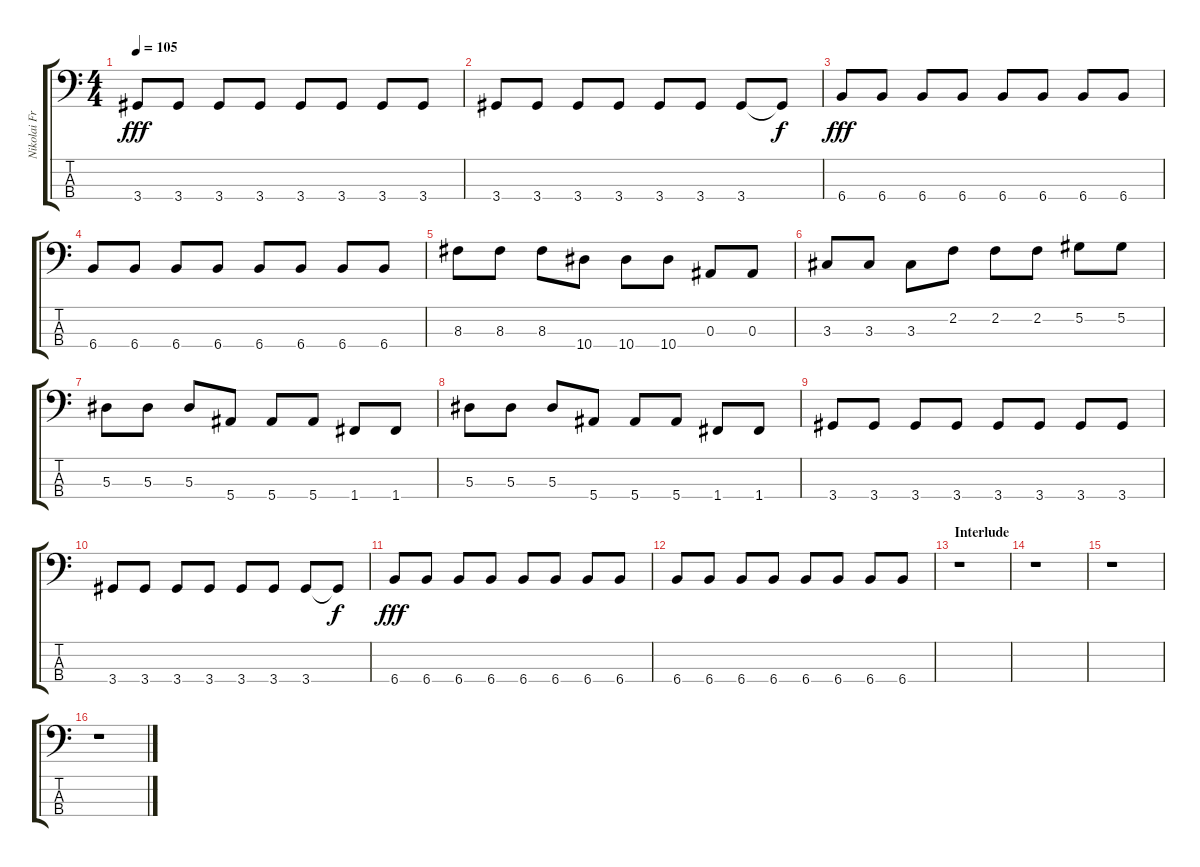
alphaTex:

\track ("Nikolai Fraiture - bass" "Nikolai Fr") {instrument acousticguitarnylon}
\staff {score tabs}
\tuning (Ab2 Eb2 Bb1 F1) {hide}
\ts (4 4)
\tempo 105
\clef f4
\ks c
3.4.8{dy fff} 3.4.8 3.4.8 3.4.8 3.4.8 3.4.8 3.4.8 3.4.8 |
3.4.8 3.4.8 3.4.8 3.4.8 3.4.8 3.4.8 3.4.8 3.4{t}.8{dy f} |
6.4.8{dy fff} 6.4.8 6.4.8 6.4.8 6.4.8 6.4.8 6.4.8 6.4.8 |
6.4.8 6.4.8 6.4.8 6.4.8 6.4.8 6.4.8 6.4.8 6.4.8 |
8.3.8 8.3.8 8.3.8 10.4.8 10.4.8 10.4.8 0.3.8 0.3.8 |
3.3.8 3.3.8 3.3.8 2.2.8 2.2.8 2.2.8 5.2.8 5.2.8 |
5.3.8 5.3.8 5.3.8 5.4.8 5.4.8 5.4.8 1.4.8 1.4.8 |
5.3.8 5.3.8 5.3.8 5.4.8 5.4.8 5.4.8 1.4.8 1.4.8 |
3.4.8 3.4.8 3.4.8 3.4.8 3.4.8 3.4.8 3.4.8 3.4.8 |
3.4.8 3.4.8 3.4.8 3.4.8 3.4.8 3.4.8 3.4.8 3.4{t}.8{dy f} |
6.4.8{dy fff} 6.4.8 6.4.8 6.4.8 6.4.8 6.4.8 6.4.8 6.4.8 |
6.4.8 6.4.8 6.4.8 6.4.8 6.4.8 6.4.8 6.4.8 6.4.8 |
\section ("" "Interlude")
r.1 |
r.1 |
r.1 |
r.1
